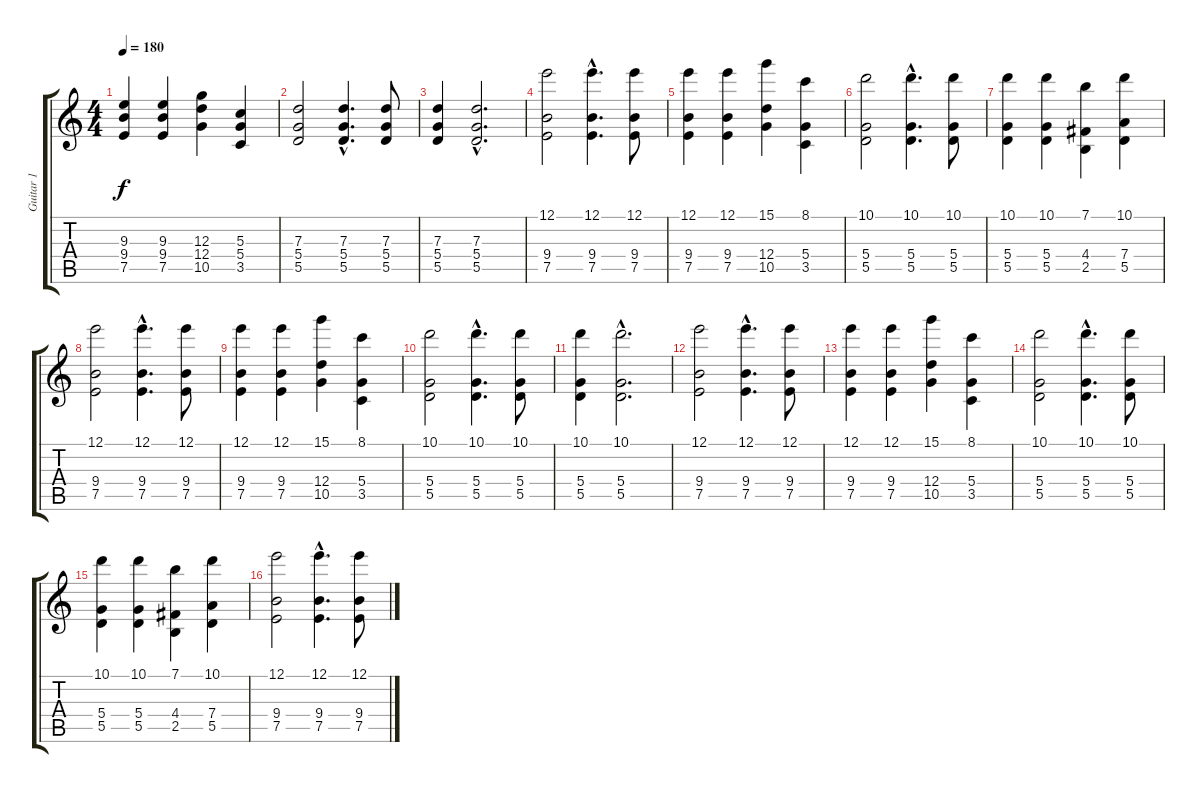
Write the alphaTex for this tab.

\track ("Guitar 1" "Guitar 1") {instrument distortionguitar}
\staff {score tabs}
\tuning (E4 B3 G3 D3 A2 E2) {hide}
\ts (4 4)
\tempo 180
\clef g2
\ks c
(9.3 9.4 7.5).4{dy f} (9.3 9.4 7.5).4 (12.3 12.4 10.5).4 (5.3 5.4 3.5).4 |
(7.3 5.4 5.5).2 (7.3{hac} 5.4{hac} 5.5{hac}).4{d} (7.3 5.4 5.5).8 |
(7.3 5.4 5.5).4 (7.3{hac} 5.4{hac} 5.5{hac}).2{d} |
(12.1 9.4 7.5).2 (12.1{hac} 9.4{hac} 7.5{hac}).4{d} (12.1 9.4 7.5).8 |
(12.1 9.4 7.5).4 (12.1 9.4 7.5).4 (15.1 12.4 10.5).4 (8.1 5.4 3.5).4 |
(10.1 5.4 5.5).2 (10.1{hac} 5.4{hac} 5.5{hac}).4{d} (10.1 5.4 5.5).8 |
(10.1 5.4 5.5).4 (10.1 5.4 5.5).4 (7.1 4.4 2.5).4 (10.1 7.4 5.5).4 |
(12.1 9.4 7.5).2 (12.1{hac} 9.4{hac} 7.5{hac}).4{d} (12.1 9.4 7.5).8 |
(12.1 9.4 7.5).4 (12.1 9.4 7.5).4 (15.1 12.4 10.5).4 (8.1 5.4 3.5).4 |
(10.1 5.4 5.5).2 (10.1{hac} 5.4{hac} 5.5{hac}).4{d} (10.1 5.4 5.5).8 |
(10.1 5.4 5.5).4 (10.1{hac} 5.4{hac} 5.5{hac}).2{d} |
(12.1 9.4 7.5).2 (12.1{hac} 9.4{hac} 7.5{hac}).4{d} (12.1 9.4 7.5).8 |
(12.1 9.4 7.5).4 (12.1 9.4 7.5).4 (15.1 12.4 10.5).4 (8.1 5.4 3.5).4 |
(10.1 5.4 5.5).2 (10.1{hac} 5.4{hac} 5.5{hac}).4{d} (10.1 5.4 5.5).8 |
(10.1 5.4 5.5).4 (10.1 5.4 5.5).4 (7.1 4.4 2.5).4 (10.1 7.4 5.5).4 |
(12.1 9.4 7.5).2 (12.1{hac} 9.4{hac} 7.5{hac}).4{d} (12.1 9.4 7.5).8
